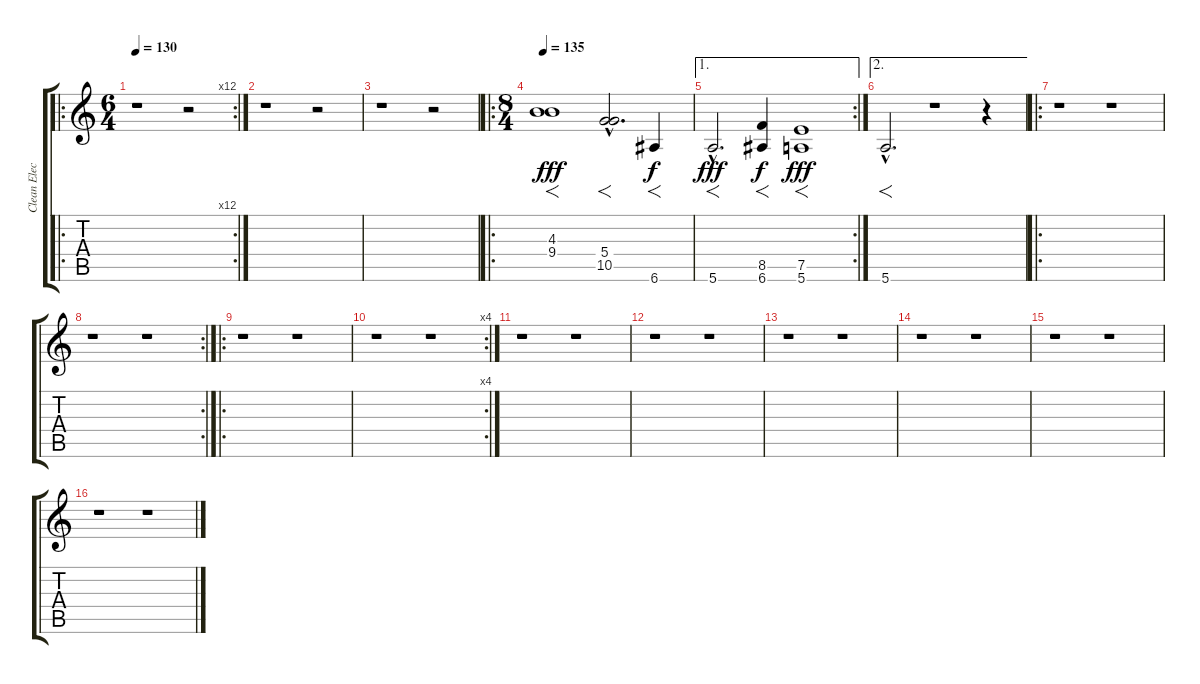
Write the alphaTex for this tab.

\track ("Clean Electric Gtr" "Clean Elec") {instrument electricguitarclean}
\staff {score tabs}
\tuning (E4 B3 G3 D3 A2 E2) {hide}
\ro
\rc 12
\ts (6 4)
\tempo 130
\clef g2
\ks c
r.1{dy fff} r.2 |
r.1 r.2 |
r.1 r.2 |
\ro
\ts (8 4)
\tempo 135
(4.3 9.4).1{f} (5.4{hac} 10.5{hac}).2{f d} 6.6.4{f dy f} |
\ae 1
\rc 2
5.6{hac}.2{f d dy fff} (8.5 6.6).4{f dy f} (7.5 5.6).1{f dy fff} |
\ae 2
5.6{hac}.2{f d} r.1 r.4 |
\ro
r.1 r.1 |
\rc 2
r.1 r.1 |
\ro
r.1 r.1 |
\rc 4
r.1 r.1 |
r.1 r.1 |
r.1 r.1 |
r.1 r.1 |
r.1 r.1 |
r.1 r.1 |
r.1 r.1
